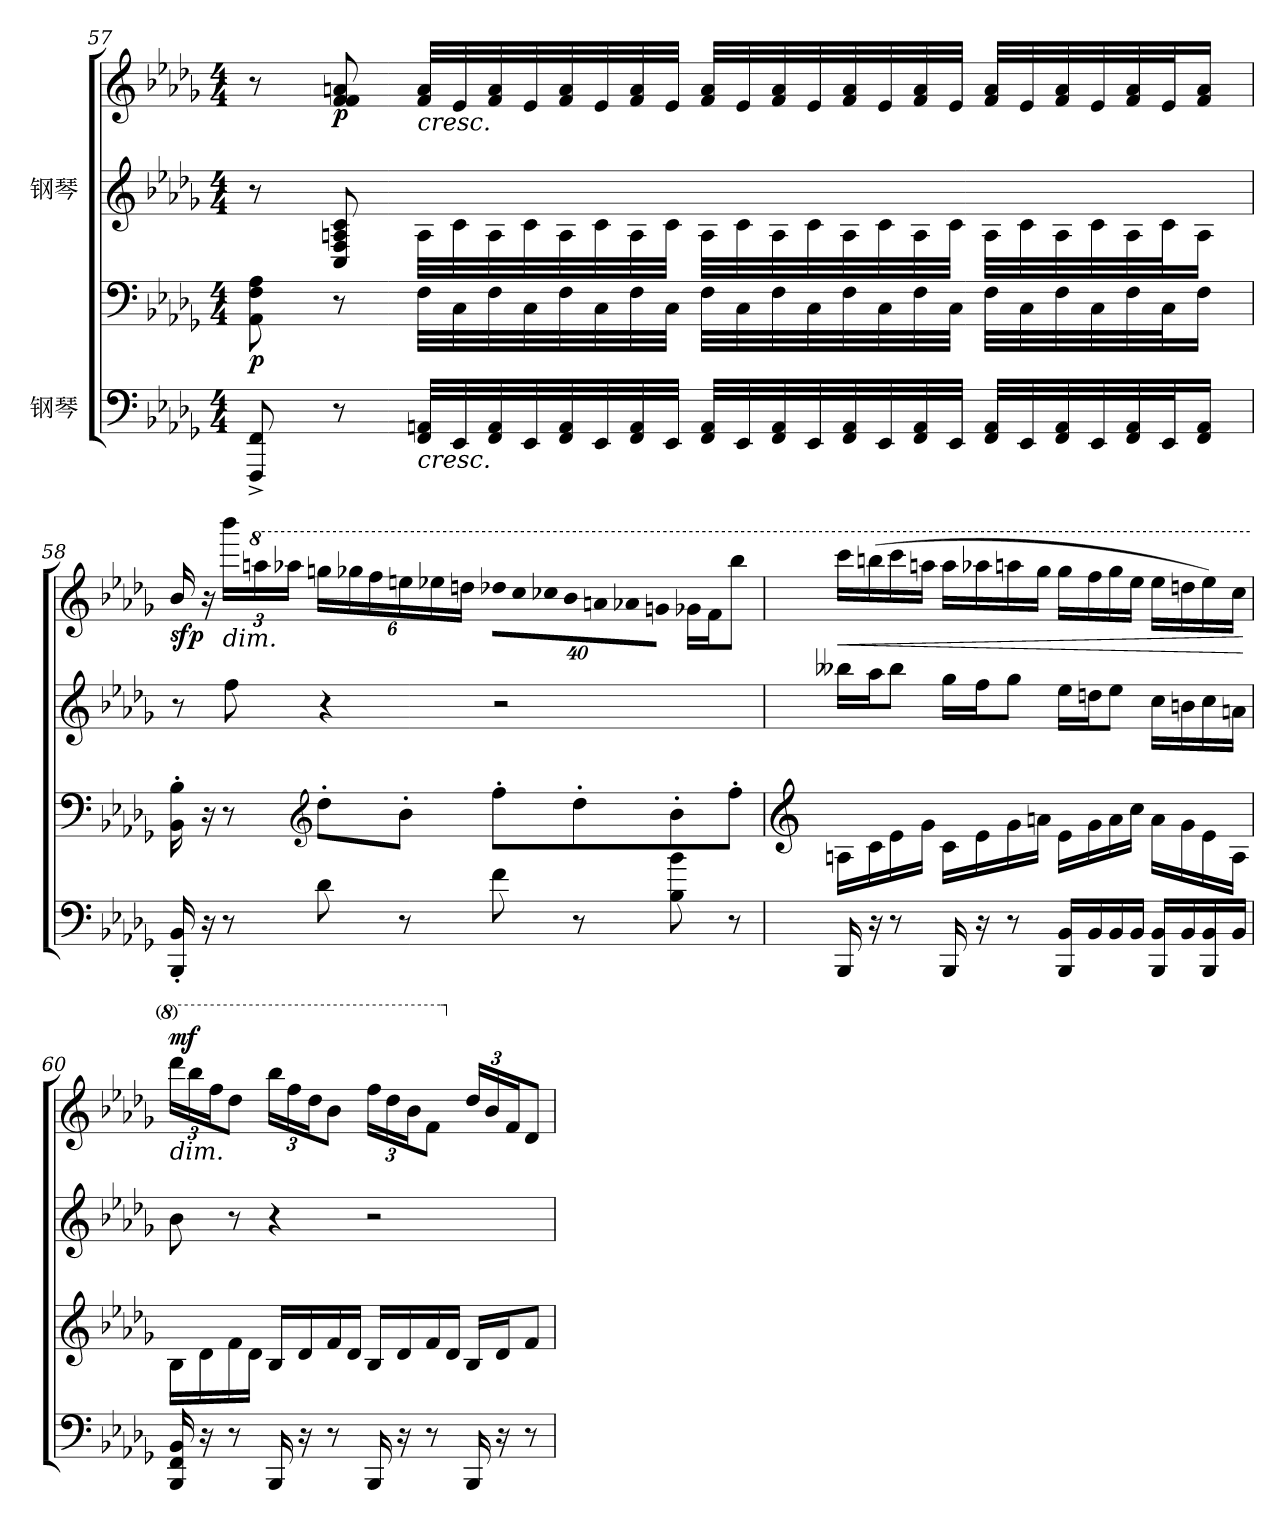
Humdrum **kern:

**kern	**kern	**dynam	**kern	**kern	**dynam
*part2	*part2	*part2	*part1	*part1	*part1
*staff4	*staff3	*staff3/4	*staff2	*staff1	*staff1/2
*I"钢琴	*	*	*I"钢琴	*	*
*clefF4	*clefF4	*	*clefG2	*clefG2	*
*k[b-e-a-d-g-]	*k[b-e-a-d-g-]	*	*k[b-e-a-d-g-]	*k[b-e-a-d-g-]	*
*M4/4	*M4/4	*	*M4/4	*M4/4	*
=57	=57	=57	=57	=57	=57
!	!	!LO:DY:b	!	!	!
8FFF/^ 8FF/^	8AA-\ 8F\ 8A-\	p	8r	8r	.
!	!	!	!	!	!LO:DY:b
8r	8r	.	8C/ 8F/ 8An/ 8c/	8f/ 8f/ 8an/	p
!	!	!	!	!LO:TX:b:i:t=cresc.	!
!LO:TX:b:i:t=cresc.	!	!	!	!	!
32FF/ 32AAn/LLL	32F\LLL	.	32A\LLL	32f/ 32a/LLL	.
32EE-/	32C\	.	32c\	32e-/	.
32FF/ 32AA/	32F\	.	32A\	32f/ 32a/	.
32EE-/	32C\	.	32c\	32e-/	.
32FF/ 32AA/	32F\	.	32A\	32f/ 32a/	.
32EE-/	32C\	.	32c\	32e-/	.
32FF/ 32AA/	32F\	.	32A\	32f/ 32a/	.
32EE-/JJJ	32C\JJJ	.	32c\JJJ	32e-/JJJ	.
32FF/ 32AA/LLL	32F\LLL	.	32A\LLL	32f/ 32a/LLL	.
32EE-/	32C\	.	32c\	32e-/	.
32FF/ 32AA/	32F\	.	32A\	32f/ 32a/	.
32EE-/	32C\	.	32c\	32e-/	.
32FF/ 32AA/	32F\	.	32A\	32f/ 32a/	.
32EE-/	32C\	.	32c\	32e-/	.
32FF/ 32AA/	32F\	.	32A\	32f/ 32a/	.
32EE-/JJJ	32C\JJJ	.	32c\JJJ	32e-/JJJ	.
32FF/ 32AA/LLL	32F\LLL	.	32A\LLL	32f/ 32a/LLL	.
32EE-/	32C\	.	32c\	32e-/	.
32FF/ 32AA/	32F\	.	32A\	32f/ 32a/	.
32EE-/	32C\	.	32c\	32e-/	.
32FF/ 32AA/	32F\	.	32A\	32f/ 32a/	.
32EE-/J	32C\J	.	32c\J	32e-/J	.
16FF/ 16AA/JJ	16F\JJ	.	16A\JJ	16f/ 16a/JJ	.
=58	=58	=58	=58	=58	=58
!	!	!	!	!	!LO:DY:b
16BBB-/' 16BB-/'	16BB-\' 16B-\'	.	640ryy	16b-/	sfp
.	.	.	8r	.	.
16r	16r	.	.	16r	.
*	*	*	*	*Xbrackettup	*
!	!	!	!	!LO:TX:b:i:t=dim.	!
8r	8r	.	.	24bbb-\LL	.
.	.	.	8ff\	.	.
*	*	*	*	*8va	*
.	.	.	.	24aaan\	.
.	.	.	.	24aaa-X\JJ	.
*	*clefG2	*	*	*	*
8d-\	8dd-'\L	.	.	24gggn\LL	.
.	.	.	4r	.	.
.	.	.	.	24ggg-X\	.
.	.	.	.	24fff\	.
8r	8b-'\J	.	.	24eeen\	.
.	.	.	.	24eee-X\	.
.	.	.	.	24dddn\JJ	.
!	!	!	!	!LO:N:vis=16	!
8f\	8ff'\L	.	.	640%23ddd-X\LL	.
.	.	.	2r	.	.
!	!	!	!	!LO:N:vis=16	!
.	.	.	.	640%23ccc\	.
!	!	!	!	!LO:N:vis=16	!
.	.	.	.	640%23ccc-X\	.
!	!	!	!	!LO:N:vis=16	!
.	.	.	.	640%23bb-\	.
8r	8dd-'\	.	.	.	.
!	!	!	!	!LO:N:vis=16	!
.	.	.	.	640%23aan\	.
!	!	!	!	!LO:N:vis=16	!
.	.	.	.	640%23aa-X\	.
!	!	!	!	!LO:N:vis=16	!
.	.	.	.	640%23ggn\JJ	.
8B-\ 8b-\	8b-'\	.	.	.	.
.	.	.	.	16gg-X\LL	.
.	.	.	.	16ff\J	.
8r	8ff'\J	.	.	.	.
.	.	.	.	8bbb-\J	.
640ryy	640ryy	.	.	.	.
=59	=59	=59	=59	=59	=59
*	*clefG2	*	*	*	*
!	!	!	!	!	!LO:HP:b
16BBB-/	16An\LL	.	16bb--X\LL	16cccc\LL	<
16r	16c\	.	16aa-\J	(>16bbbn\	.
8r	16e-\	.	8bb--\J	16cccc\	.
.	16g-\JJ	.	.	16aaan\JJ	.
16BBB-/	16c\LL	.	16gg-\LL	16aaa\LL	.
16r	16e-\	.	16ff\J	16aaa-X\	.
8r	16g-\	.	8gg-\J	16aaan\	.
.	16an\JJ	.	.	16ggg-\JJ	.
16BBB-/ 16BB-/LL	16e-\LL	.	16ee-\LL	16ggg-\LL	.
16BB-/	16g-\	.	16ddn\J	16fff\	.
16BB-/	16a\	.	8ee-\J	16ggg-\	.
16BB-/JJ	16cc\JJ	.	.	16eee-\JJ	.
16BBB-/ 16BB-/LL	16a\LL	.	16cc\LL	16eee-\LL	.
16BB-/	16g-\	.	16bn\	16dddn\	.
16BBB-/ 16BB-/	16e-\	.	16cc\	16eee-\)	.
16BB-/JJ	16A\JJ	.	16an\JJ	16ccc\JJ	.
.	.	.	.	.	[
=60	=60	=60	=60	=60	=60
!	!	!	!	!LO:TX:b:i:t=dim.	!
!	!	!	!	!	!LO:DY:a
16BBB-/ 16FF/ 16BB-/	16B-\LL	.	8b-\	24dddd-\LL	mf
.	.	.	.	24bbb-\	.
16r	16d-\	.	.	.	.
.	.	.	.	24fff\J	.
8r	16f\	.	8r	8ddd-\J	.
.	16d-\JJ	.	.	.	.
16BBB-/	16B-/LL	.	4r	24bbb-\LL	.
.	.	.	.	24fff\	.
16r	16d-/	.	.	.	.
.	.	.	.	24ddd-\J	.
8r	16f/	.	.	8bb-\J	.
.	16d-/JJ	.	.	.	.
16BBB-/	16B-/LL	.	2r	24fff\LL	.
.	.	.	.	24ddd-\	.
16r	16d-/	.	.	.	.
.	.	.	.	24bb-\J	.
8r	16f/	.	.	8ff\J	.
.	16d-/JJ	.	.	.	.
*	*	*	*	*X8va	*
16BBB-/	16B-/LL	.	.	24dd-/LL	.
.	.	.	.	24b-/	.
16r	16d-/J	.	.	.	.
.	.	.	.	24f/J	.
8r	8f/J	.	.	8d-/J	.
=	=	=	=	=	=
*-	*-	*-	*-	*-	*-
